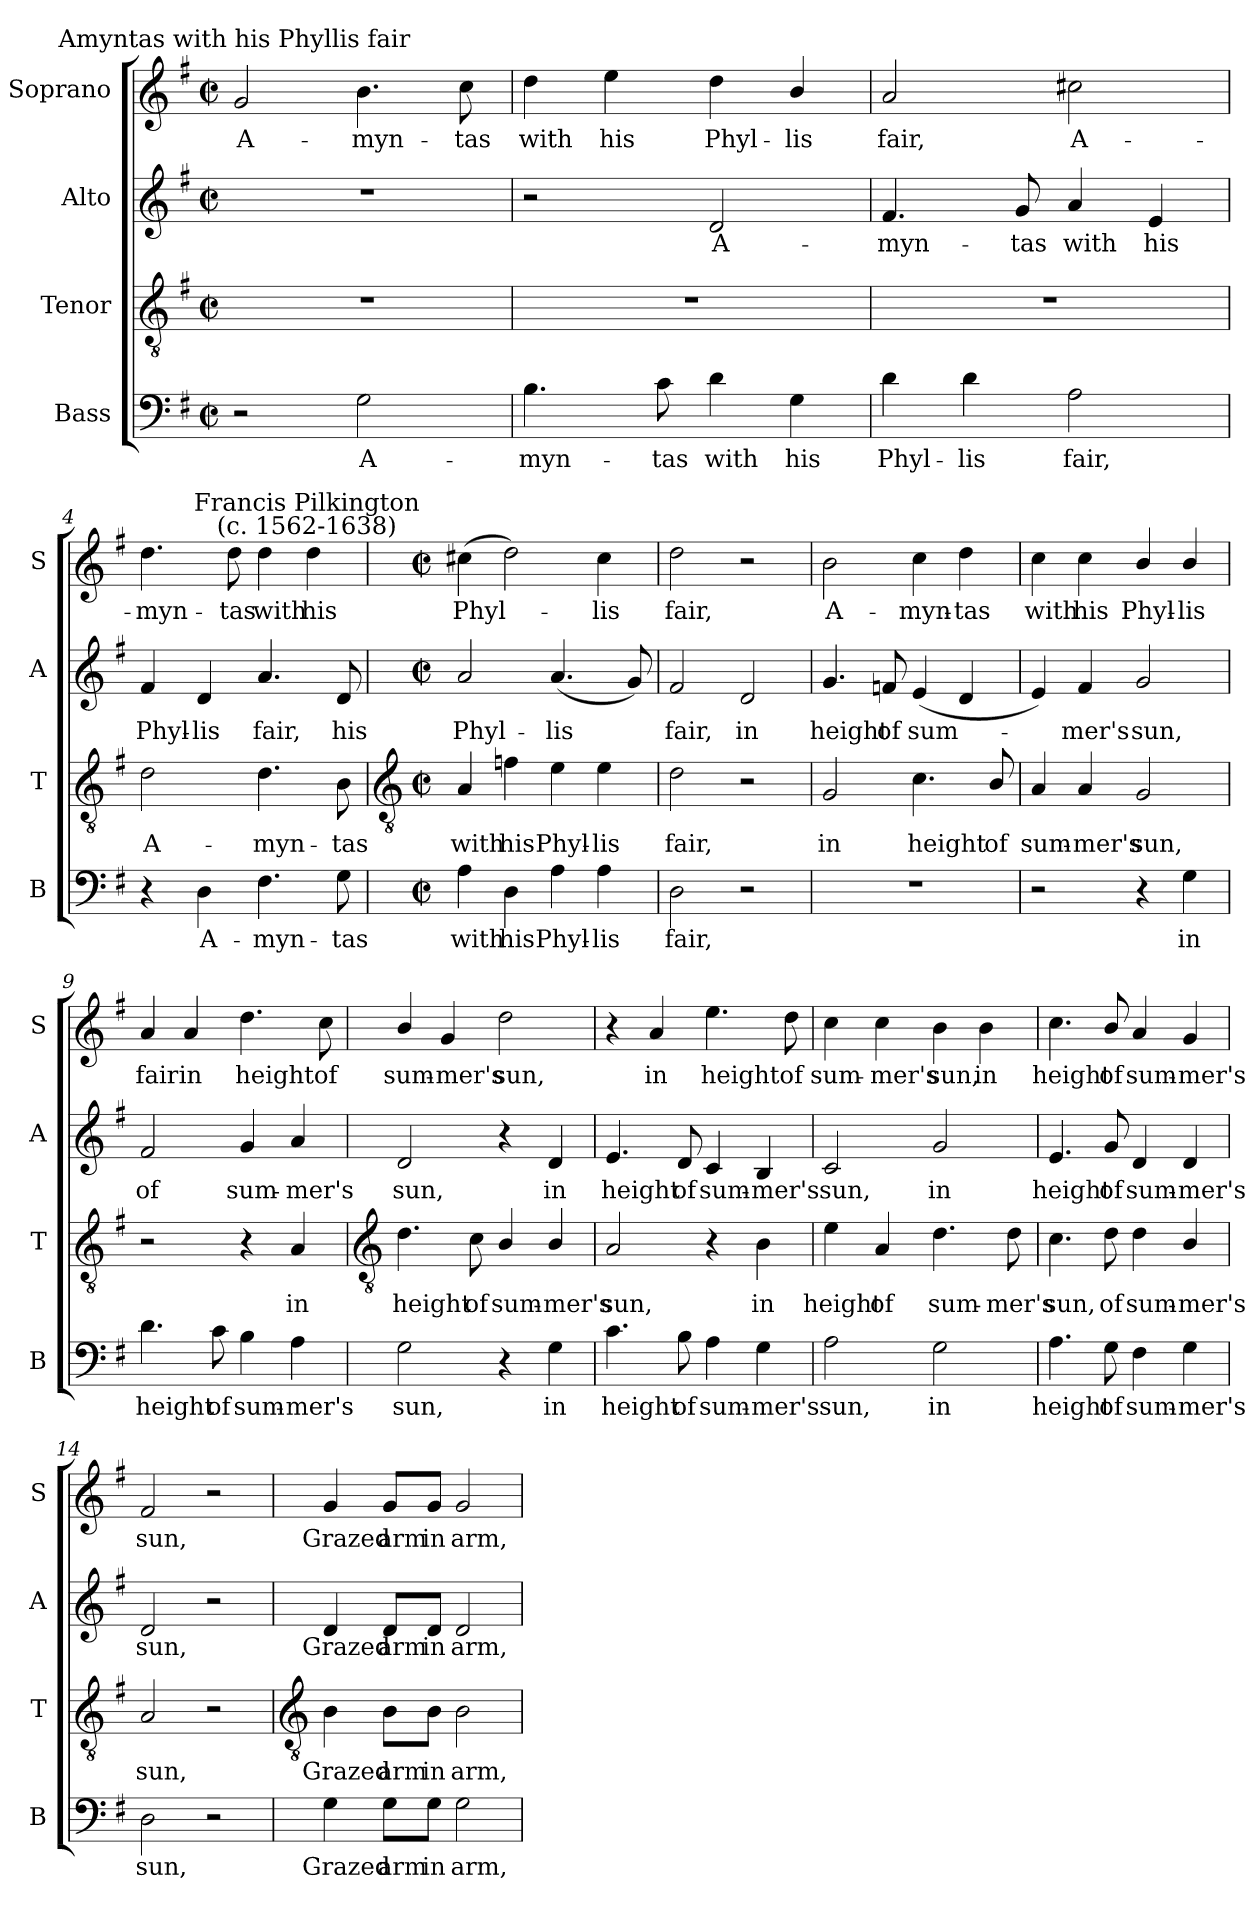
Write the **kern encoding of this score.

**kern	**text	**kern	**text	**kern	**text	**kern	**text
*part4	*part4	*part3	*part3	*part2	*part2	*part1	*part1
*staff4	*staff4	*staff3	*staff3	*staff2	*staff2	*staff1	*staff1
*I"Bass	*	*I"Tenor	*	*I"Alto	*	*I"Soprano	*
*I'B	*	*I'T	*	*I'A	*	*I'S	*
*clefF4	*	*clefGv2	*	*clefG2	*	*clefG2	*
*k[f#]	*	*k[f#]	*	*k[f#]	*	*k[f#]	*
*G:	*	*G:	*	*G:	*	*G:	*
*M2/2	*	*M2/2	*	*M2/2	*	*M2/2	*
*met(c|)	*	*met(c|)	*	*met(c|)	*	*met(c|)	*
=1	=1	=1	=1	=1	=1	=1	=1
!	!	!	!	!	!	!LO:TX:a:cj:t=Amyntas with his Phyllis fair	!
!	!	!	!	!	!	!	!LO:LY:b
2r	.	1r	.	1r	.	2g	A-
!	!LO:LY:b	!	!	!	!	!	!LO:LY:b
2G	A-	.	.	.	.	4.b	-myn-
!	!	!	!	!	!	!	!LO:LY:b
.	.	.	.	.	.	8cc	-tas
=2	=2	=2	=2	=2	=2	=2	=2
!	!LO:LY:b	!	!	!	!	!	!LO:LY:b
4.B	-myn-	1r	.	2r	.	4dd	with
!	!	!	!	!	!	!	!LO:LY:b
.	.	.	.	.	.	4ee	his
!	!LO:LY:b	!	!	!	!	!	!
8c	-tas	.	.	.	.	.	.
!	!LO:LY:b	!	!	!	!LO:LY:b	!	!LO:LY:b
4d	with	.	.	2d	A-	4dd	Phyl-
!	!LO:LY:b	!	!	!	!	!	!LO:LY:b
4G	his	.	.	.	.	4b/	-lis
=3	=3	=3	=3	=3	=3	=3	=3
!	!LO:LY:b	!	!	!	!LO:LY:b	!	!LO:LY:b
4d	Phyl-	1r	.	4.f#	-myn-	2a	fair,
!	!LO:LY:b	!	!	!	!	!	!
4d	-lis	.	.	.	.	.	.
!	!	!	!	!	!LO:LY:b	!	!
.	.	.	.	8g	-tas	.	.
!	!LO:LY:b	!	!	!	!LO:LY:b	!	!LO:LY:b
2A	fair,	.	.	4a	with	2cc#X	A-
!	!	!	!	!	!LO:LY:b	!	!
.	.	.	.	4e	his	.	.
=4	=4	=4	=4	=4	=4	=4	=4
!	!	!	!LO:LY:b	!	!LO:LY:b	!	!LO:LY:b
4r	.	2d	A-	4f#	Phyl-	4.dd	-myn-
!	!LO:LY:b	!	!	!	!LO:LY:b	!	!
4D	A-	.	.	4d	-lis	.	.
!	!	!	!	!	!	!	!LO:LY:b
.	.	.	.	.	.	8dd	-tas
!	!LO:LY:b	!	!LO:LY:b	!	!LO:LY:b	!	!LO:LY:b
4.F#	-myn-	4.d	-myn-	4.a	fair,	4dd	with
!	!	!	!	!	!	!LO:TX:a:cj:t=Francis Pilkington\n(c. 1562-1638)	!
!	!	!	!	!	!	!	!LO:LY:b
.	.	.	.	.	.	4dd	his
!	!LO:LY:b	!	!LO:LY:b	!	!LO:LY:b	!	!
8G	-tas	8B	-tas	8d	his	.	.
!!LO:LB:g=z
=5	=5	=5	=5	=5	=5	=5	=5
*	*	*clefGv2	*	*	*	*	*
*M2/2	*	*M2/2	*	*M2/2	*	*M2/2	*
*met(c|)	*	*met(c|)	*	*met(c|)	*	*met(c|)	*
!	!LO:LY:b	!	!LO:LY:b	!	!LO:LY:b	!	!LO:LY:b
4A	with	4A	with	2a	Phyl-	(>4cc#X	Phyl-
!	!LO:LY:b	!	!LO:LY:b	!	!	!	!
4D	his	4fn	his	.	.	2dd)	.
!	!LO:LY:b	!	!LO:LY:b	!	!LO:LY:b	!	!
4A	Phyl-	4e	Phyl-	(<4.a	-lis	.	.
!	!LO:LY:b	!	!LO:LY:b	!	!	!	!LO:LY:b
4A	-lis	4e	-lis	.	.	4cc#	lis
.	.	.	.	8g)	.	.	.
=6	=6	=6	=6	=6	=6	=6	=6
!	!LO:LY:b	!	!LO:LY:b	!	!LO:LY:b	!	!LO:LY:b
2D	fair,	2d	fair,	2f#	fair,	2dd	fair,
!	!	!	!	!	!LO:LY:b	!	!
2r	.	2r	.	2d	in	2r	.
=7	=7	=7	=7	=7	=7	=7	=7
!	!	!	!LO:LY:b	!	!LO:LY:b	!	!LO:LY:b
1r	.	2G	in	4.g	height	2b	A-
!	!	!	!	!	!LO:LY:b	!	!
.	.	.	.	8fn	of	.	.
!	!	!	!LO:LY:b	!	!LO:LY:b	!	!LO:LY:b
.	.	4.c	height	(<4e	sum-	4cc	-myn-
!	!	!	!	!	!	!	!LO:LY:b
.	.	.	.	4d	.	4dd	-tas
!	!	!	!LO:LY:b	!	!	!	!
.	.	8B/	of	.	.	.	.
=8	=8	=8	=8	=8	=8	=8	=8
!	!	!	!LO:LY:b	!	!	!	!LO:LY:b
2r	.	4A	sum-	4e)	.	4cc	with
!	!	!	!LO:LY:b	!	!LO:LY:b	!	!LO:LY:b
.	.	4A	-mer's	4f#	mer's	4cc	his
!	!	!	!LO:LY:b	!	!LO:LY:b	!	!LO:LY:b
4r	.	2G	sun,	2g	sun,	4b/	Phyl-
!	!LO:LY:b	!	!	!	!	!	!LO:LY:b
4G	in	.	.	.	.	4b/	-lis
=9	=9	=9	=9	=9	=9	=9	=9
!	!LO:LY:b	!	!	!	!LO:LY:b	!	!LO:LY:b
4.d	height	2r	.	2f#	of	4a	fair
!	!	!	!	!	!	!	!LO:LY:b
.	.	.	.	.	.	4a	in
!	!LO:LY:b	!	!	!	!	!	!
8c	of	.	.	.	.	.	.
!	!LO:LY:b	!	!	!	!LO:LY:b	!	!LO:LY:b
4B	sum-	4r	.	4g	sum-	4.dd	height
!	!LO:LY:b	!	!LO:LY:b	!	!LO:LY:b	!	!
4A	-mer's	4A	in	4a	-mer's	.	.
!	!	!	!	!	!	!	!LO:LY:b
.	.	.	.	.	.	8cc	of
!!LO:LB:g=z
=10	=10	=10	=10	=10	=10	=10	=10
*	*	*clefGv2	*	*	*	*	*
!	!LO:LY:b	!	!LO:LY:b	!	!LO:LY:b	!	!LO:LY:b
2G	sun,	4.d	height	2d	sun,	4b/	sum-
!	!	!	!	!	!	!	!LO:LY:b
.	.	.	.	.	.	4g	-mer's
!	!	!	!LO:LY:b	!	!	!	!
.	.	8c	of	.	.	.	.
!	!	!	!LO:LY:b	!	!	!	!LO:LY:b
4r	.	4B/	sum-	4r	.	2dd	sun,
!	!LO:LY:b	!	!LO:LY:b	!	!LO:LY:b	!	!
4G	in	4B/	-mer's	4d	in	.	.
=11	=11	=11	=11	=11	=11	=11	=11
!	!LO:LY:b	!	!LO:LY:b	!	!LO:LY:b	!	!
4.c	height	2A	sun,	4.e	height	4r	.
!	!	!	!	!	!	!	!LO:LY:b
.	.	.	.	.	.	4a	in
!	!LO:LY:b	!	!	!	!LO:LY:b	!	!
8B	of	.	.	8d	of	.	.
!	!LO:LY:b	!	!	!	!LO:LY:b	!	!LO:LY:b
4A	sum-	4r	.	4c	sum-	4.ee	height
!	!LO:LY:b	!	!LO:LY:b	!	!LO:LY:b	!	!
4G	-mer's	4B	in	4B	-mer's	.	.
!	!	!	!	!	!	!	!LO:LY:b
.	.	.	.	.	.	8dd	of
=12	=12	=12	=12	=12	=12	=12	=12
!	!LO:LY:b	!	!LO:LY:b	!	!LO:LY:b	!	!LO:LY:b
2A	sun,	4e	height	2c	sun,	4cc	sum-
!	!	!	!LO:LY:b	!	!	!	!LO:LY:b
.	.	4A	of	.	.	4cc	-mer's
!	!LO:LY:b	!	!LO:LY:b	!	!LO:LY:b	!	!LO:LY:b
2G	in	4.d	sum-	2g	in	4b	sun,
!	!	!	!	!	!	!	!LO:LY:b
.	.	.	.	.	.	4b	in
!	!	!	!LO:LY:b	!	!	!	!
.	.	8d	-mer's	.	.	.	.
=13	=13	=13	=13	=13	=13	=13	=13
!	!LO:LY:b	!	!LO:LY:b	!	!LO:LY:b	!	!LO:LY:b
4.A	height	4.c	sun,	4.e	height	4.cc	height
!	!LO:LY:b	!	!LO:LY:b	!	!LO:LY:b	!	!LO:LY:b
8G	of	8d	of	8g	of	8b/	of
!	!LO:LY:b	!	!LO:LY:b	!	!LO:LY:b	!	!LO:LY:b
4F#	sum-	4d	sum-	4d	sum-	4a	sum-
!	!LO:LY:b	!	!LO:LY:b	!	!LO:LY:b	!	!LO:LY:b
4G	-mer's	4B/	-mer's	4d	-mer's	4g	-mer's
=14	=14	=14	=14	=14	=14	=14	=14
!	!LO:LY:b	!	!LO:LY:b	!	!LO:LY:b	!	!LO:LY:b
2D	sun,	2A	sun,	2d	sun,	2f#	sun,
2r	.	2r	.	2r	.	2r	.
!!LO:LB:g=z
=15	=15	=15	=15	=15	=15	=15	=15
*	*	*clefGv2	*	*	*	*	*
!	!LO:LY:b	!	!LO:LY:b	!	!LO:LY:b	!	!LO:LY:b
4G	Grazed	4B	Grazed	4d	Grazed	4g	Grazed
!	!LO:LY:b	!	!LO:LY:b	!	!LO:LY:b	!	!LO:LY:b
8G\L	arm	8B\L	arm	8d/L	arm	8g/L	arm
!	!LO:LY:b	!	!LO:LY:b	!	!LO:LY:b	!	!LO:LY:b
8G\J	in	8B\J	in	8d/J	in	8g/J	in
!	!LO:LY:b	!	!LO:LY:b	!	!LO:LY:b	!	!LO:LY:b
2G	arm,	2B	arm,	2d	arm,	2g	arm,
=	=	=	=	=	=	=	=
*-	*-	*-	*-	*-	*-	*-	*-
